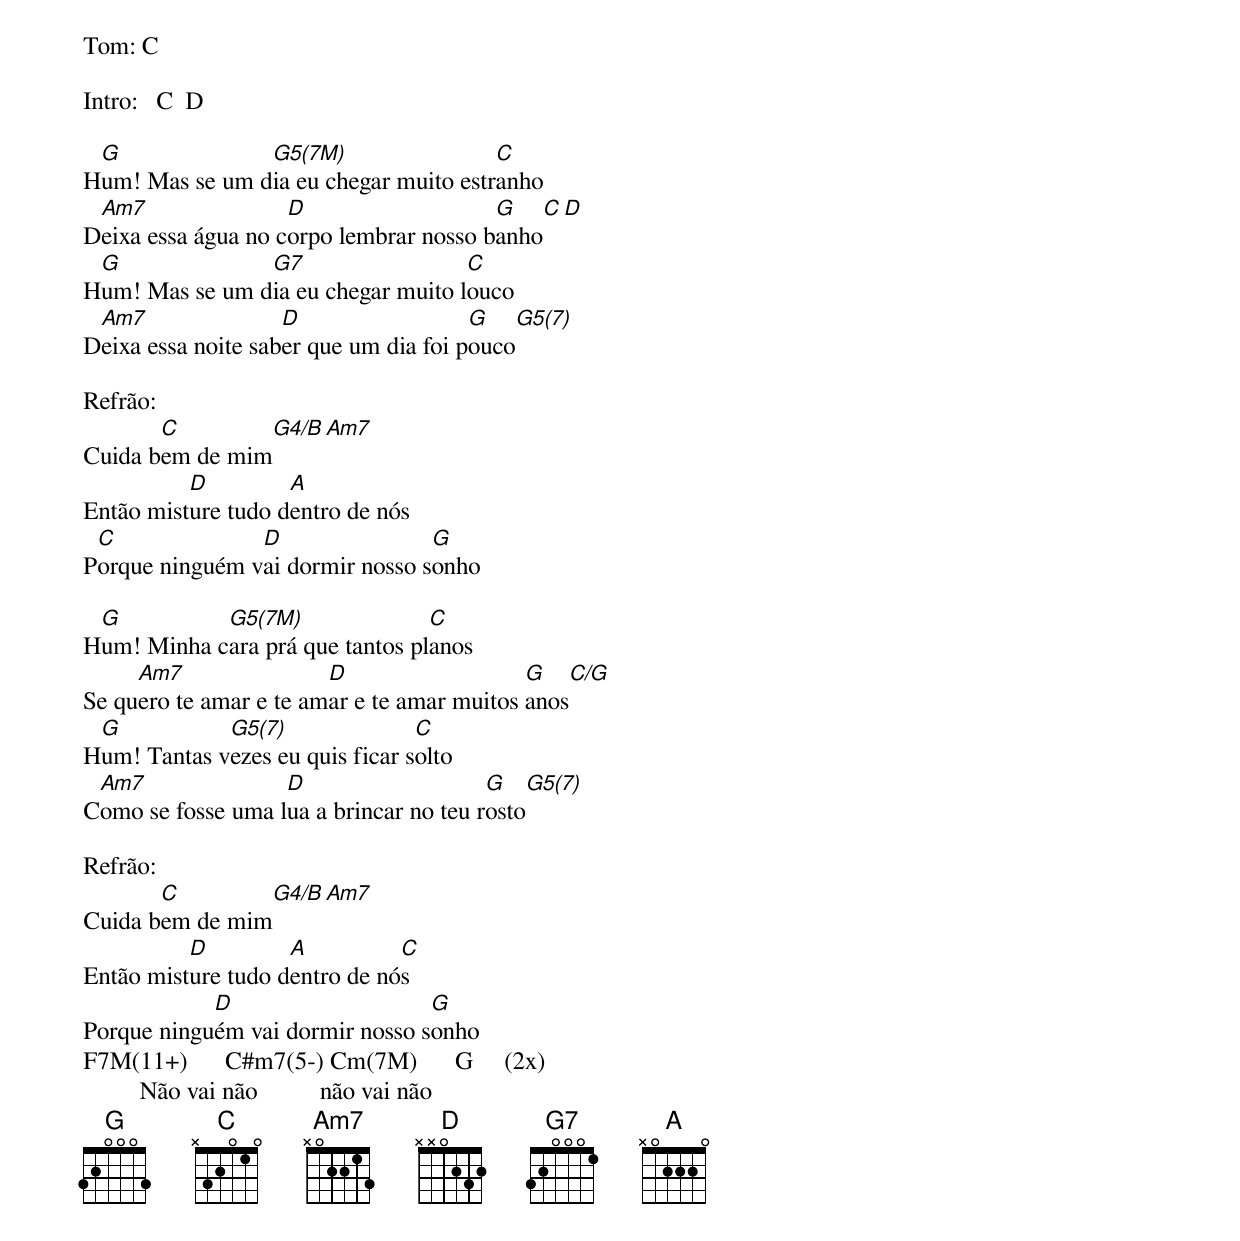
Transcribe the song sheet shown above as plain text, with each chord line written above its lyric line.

Tom: C

Intro:   C  D

 G              G5(7M)                 C
Hum! Mas se um dia eu chegar muito estranho
 Am7                D                   G    C  D
Deixa essa água no corpo lembrar nosso banho
 G              G7                  C
Hum! Mas se um dia eu chegar muito louco
 Am7                D                  G    G5(7)
Deixa essa noite saber que um dia foi pouco

Refrão:
       C          G4/B   Am7
Cuida bem de mim
          D         A
Então misture tudo dentro de nós
 C              D                G
Porque ninguém vai dormir nosso sonho

 G          G5(7M)               C
Hum! Minha cara prá que tantos planos
     Am7                D                   G    C/G
Se quero te amar e te amar e te amar muitos anos
 G           G5(7)               C
Hum! Tantas vezes eu quis ficar solto
 Am7               D                    G    G5(7)
Como se fosse uma lua a brincar no teu rosto

Refrão:
       C         G4/B   Am7
Cuida bem de mim
          D         A          C
Então misture tudo dentro de nós
            D                    G
Porque ninguém vai dormir nosso sonho
F7M(11+)      C#m7(5-) Cm(7M)      G     (2x)
         Não vai não          não vai não
